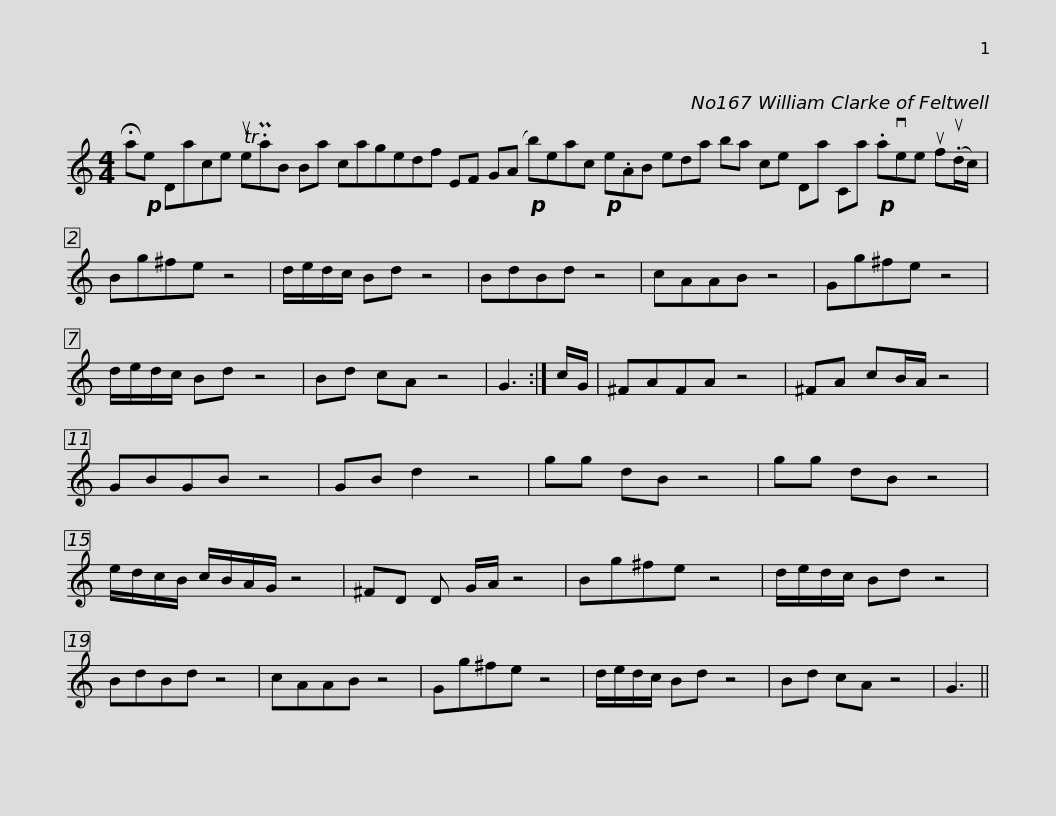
X:1
L:1/8
M:4/4
I:linebreak $
K:C
V:1 treble
V:1
 !fermata!a!p!e Dace Tue.PaB Ba cagedf EF G(A!p! b)eac!p! e.AB eda ba ce Da Ca!p! .avee uf(.ud/c/) |$ Bg^fe z4 | d/e/d/c/ Bd z4 | BdBd z4 | cAAB z4 | %5
 Gg^fe z4 | d/e/d/c/ Bd z4 | Bd cA z4 | G3 :| c/G/ |$ %10
 ^FAFA z4 | ^FA cB/A/ z4 | GBGB z4 | GB d2 z4 | gg dB z4 | %15
 gg dB z4 | e/d/c/B/ c/B/A/G/ z4 |$ ^FD D G/A/ z4 | Bg^fe z4 | d/e/d/c/ Bd z4 | %20
 BdBd z4 | cAAB z4 | Gg^fe z4 | d/e/d/c/ Bd z4 |$ Bd cA z4 | %25
 G3 || %26
